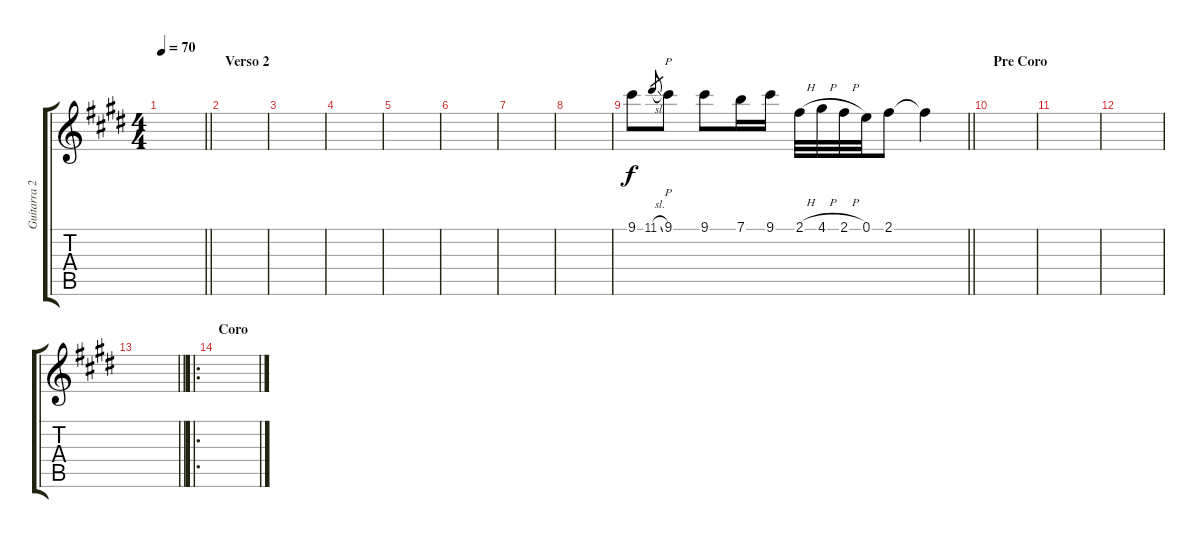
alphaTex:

\track ("Guitarra 2 " "Guitarra 2") {instrument overdrivenguitar}
\staff {score tabs}
\tuning (E4 B3 G3 D3 A2 E2) {hide}
\ts (4 4)
\tempo 70
\clef g2
\barLineRight lightlight
\ks e
|
\section ("" "Verso 2")
|
|
|
|
|
|
|
\barLineRight lightlight
9.1.8 11.1{sl}.8{gr} 9.1.8{p} 9.1.8 7.1.16 9.1.16 2.1{h}.32 4.1{h}.32 2.1{h}.32 0.1.32 2.1.8 2.1{t}.4 |
\section ("" "Pre Coro")
|
|
|
\barLineRight lightlight
|
\ro
\section ("" "Coro")
